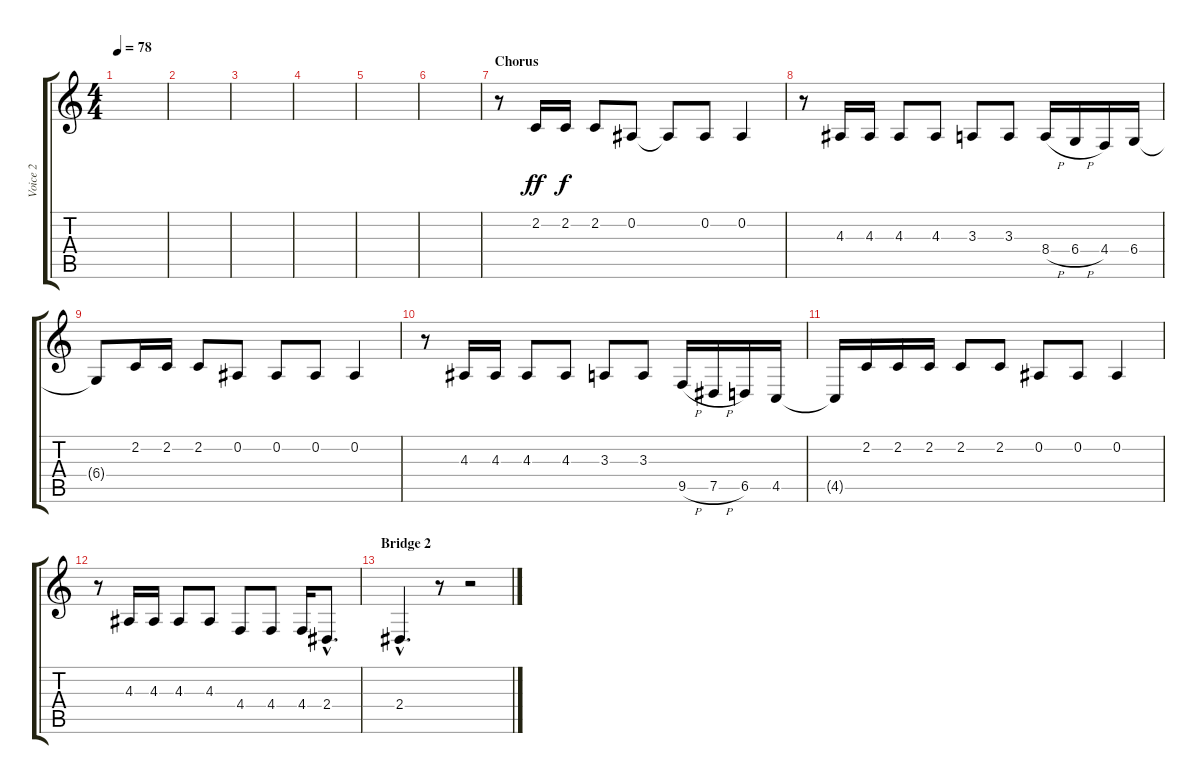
\track ("Voice 2" "Voice 2") {instrument lead1square}
\staff {score tabs}
\tuning (Eb4 Bb3 Gb3 Db3 Ab2 Eb2) {hide}
\ts (4 4)
\tempo 78
\clef g2
\ks c
|
|
|
|
|
|
\section ("" "Chorus")
r.8 2.2.16{dy ff} 2.2.16{dy f} 2.2.8 0.2.8 0.2{t}.8 0.2.8 0.2.4 |
r.8 4.3.16 4.3.16 4.3.8 4.3.8 3.3.8 3.3.8 8.4{h}.16 6.4{h}.16 4.4.16 6.4.16 |
6.4{t}.8 2.2.16 2.2.16 2.2.8 0.2.8 0.2.8 0.2.8 0.2.4 |
r.8 4.3.16 4.3.16 4.3.8 4.3.8 3.3.8 3.3.8 9.5{h}.16 7.5{h}.16 6.5.16 4.5.16 |
4.5{t}.16 2.2.16 2.2.16 2.2.16 2.2.8 2.2.8 0.2.8 0.2.8 0.2.4 |
r.8 4.3.16 4.3.16 4.3.8 4.3.8 4.4.8 4.4.8 4.4.16 2.4{hac}.8{d} |
\section ("" "Bridge 2")
2.4{hac}.4{d} r.8 r.2
